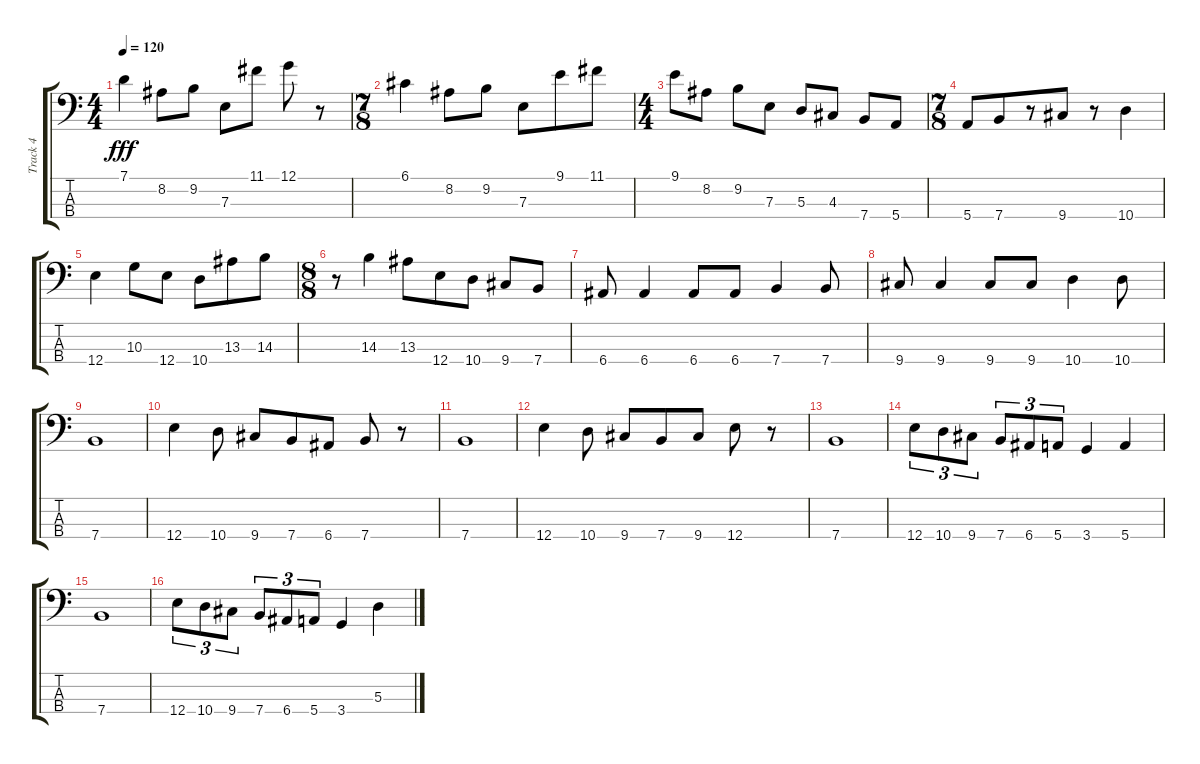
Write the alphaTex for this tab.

\track ("Track 4" "Track 4") {instrument electricbassfinger}
\staff {score tabs}
\tuning (G2 D2 A1 E1) {hide}
\ts (4 4)
\tempo 120
\clef f4
\ks c
7.1.4{dy fff} 8.2.8 9.2.8 7.3.8 11.1.8 12.1.8 r.8 |
\ts (7 8)
6.1.4 8.2.8 9.2.8 7.3.8 9.1.8 11.1.8 |
\ts (4 4)
9.1.8 8.2.8 9.2.8 7.3.8 5.3.8 4.3.8 7.4.8 5.4.8 |
\ts (7 8)
5.4.8 7.4.8 r.8 9.4.8 r.8 10.4.4 |
12.4.4 10.3.8 12.4.8 10.4.8 13.3.8 14.3.8 |
\ts (8 8)
r.8 14.3.4 13.3.8 12.4.8 10.4.8 9.4.8 7.4.8 |
6.4.8 6.4.4 6.4.8 6.4.8 7.4.4 7.4.8 |
9.4.8 9.4.4 9.4.8 9.4.8 10.4.4 10.4.8 |
7.4.1 |
12.4.4 10.4.8 9.4.8 7.4.8 6.4.8 7.4.8 r.8 |
7.4.1 |
12.4.4 10.4.8 9.4.8 7.4.8 9.4.8 12.4.8 r.8 |
7.4.1 |
12.4.8{tu (3 2)} 10.4.8{tu (3 2)} 9.4.8{tu (3 2)} 7.4.8{tu (3 2)} 6.4.8{tu (3 2)} 5.4.8{tu (3 2)} 3.4.4 5.4.4 |
7.4.1 |
12.4.8{tu (3 2)} 10.4.8{tu (3 2)} 9.4.8{tu (3 2)} 7.4.8{tu (3 2)} 6.4.8{tu (3 2)} 5.4.8{tu (3 2)} 3.4.4 5.3.4
